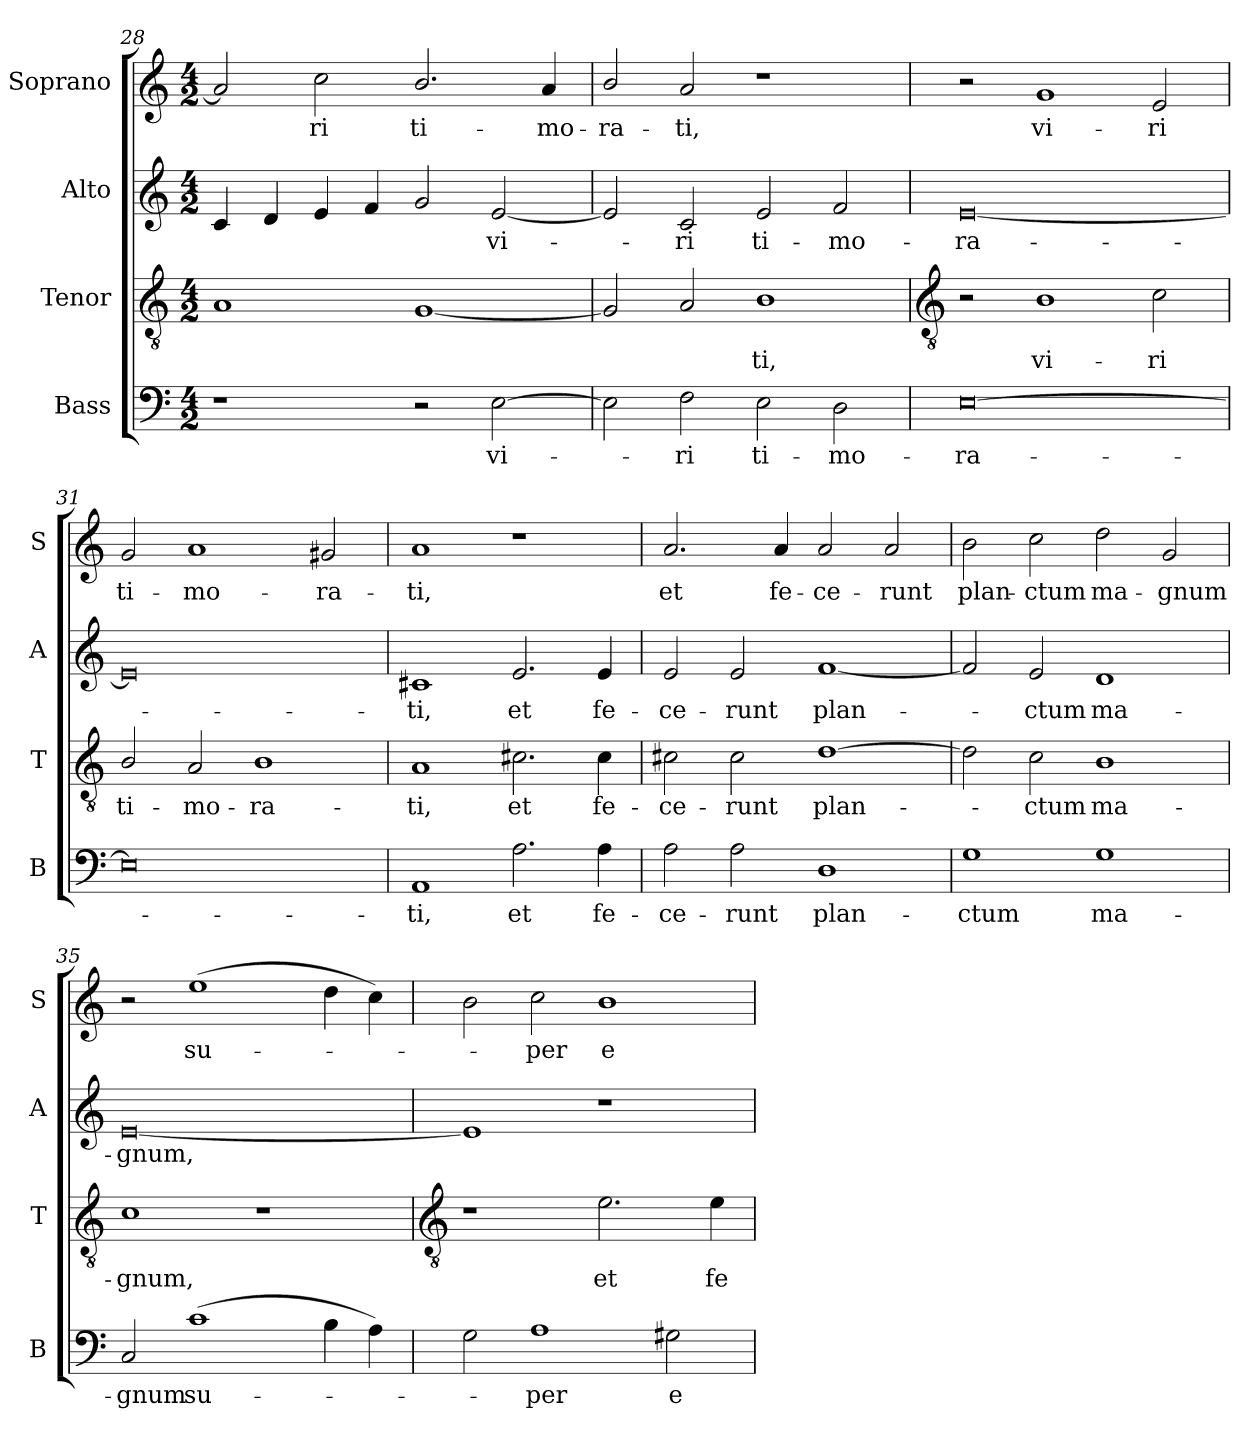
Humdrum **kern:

**kern	**text	**kern	**text	**kern	**text	**kern	**text
*part4	*part4	*part3	*part3	*part2	*part2	*part1	*part1
*staff4	*staff4	*staff3	*staff3	*staff2	*staff2	*staff1	*staff1
*I"Bass	*	*I"Tenor	*	*I"Alto	*	*I"Soprano	*
*I'B	*	*I'T	*	*I'A	*	*I'S	*
*clefF4	*	*clefGv2	*	*clefG2	*	*clefG2	*
*k[]	*	*k[]	*	*k[]	*	*k[]	*
*C:	*	*C:	*	*C:	*	*C:	*
*M4/2	*	*M4/2	*	*M4/2	*	*M4/2	*
=28	=28	=28	=28	=28	=28	=28	=28
1r	.	1A	.	4c	.	2a]	.
.	.	.	.	4d	.	.	.
!	!	!	!	!	!	!	!LO:LY:b
.	.	.	.	4e	.	2cc	ri
.	.	.	.	4f	.	.	.
!	!	!	!	!	!	!	!LO:LY:b
2r	.	[1G	.	2g	.	2.b/	ti-
!	!LO:LY:b	!	!	!	!LO:LY:b	!	!
[2E	vi-	.	.	[2e	vi-	.	.
!	!	!	!	!	!	!	!LO:LY:b
.	.	.	.	.	.	4a	-mo-
=29	=29	=29	=29	=29	=29	=29	=29
!	!	!	!	!	!	!	!LO:LY:b
2E]	.	2G]	.	2e]	.	2b/	-ra-
!	!LO:LY:b	!	!	!	!LO:LY:b	!	!LO:LY:b
2F	ri	2A	.	2c	ri	2a	-ti,
!	!LO:LY:b	!	!LO:LY:b	!	!LO:LY:b	!	!
2E	ti-	1B	ti,	2e	ti-	1r	.
!	!LO:LY:b	!	!	!	!LO:LY:b	!	!
2D	-mo-	.	.	2f	-mo-	.	.
!!LO:LB:g=z
=30	=30	=30	=30	=30	=30	=30	=30
*	*	*clefGv2	*	*	*	*	*
!	!LO:LY:b	!	!	!	!LO:LY:b	!	!
[0E	-ra-	2r	.	[0e	-ra-	2r	.
!	!	!	!LO:LY:b	!	!	!	!LO:LY:b
.	.	1B	vi-	.	.	1g	vi-
!	!	!	!LO:LY:b	!	!	!	!LO:LY:b
.	.	2c	-ri	.	.	2e	-ri
=31	=31	=31	=31	=31	=31	=31	=31
!	!	!	!LO:LY:b	!	!	!	!LO:LY:b
0E]	.	2B/	ti-	0e]	.	2g	ti-
!	!	!	!LO:LY:b	!	!	!	!LO:LY:b
.	.	2A	-mo-	.	.	1a	-mo-
!	!	!	!LO:LY:b	!	!	!	!
.	.	1B/	-ra-	.	.	.	.
!	!	!	!	!	!	!	!LO:LY:b
.	.	.	.	.	.	2g#X	-ra-
=32	=32	=32	=32	=32	=32	=32	=32
!	!LO:LY:b	!	!LO:LY:b	!	!LO:LY:b	!	!LO:LY:b
1AA	ti,	1A	-ti,	1c#X	ti,	1a	-ti,
!	!LO:LY:b	!	!LO:LY:b	!	!LO:LY:b	!	!
2.A	et	2.c#X	et	2.e	et	1r	.
!	!LO:LY:b	!	!LO:LY:b	!	!LO:LY:b	!	!
4A	fe-	4c#	fe-	4e	fe-	.	.
=33	=33	=33	=33	=33	=33	=33	=33
!	!LO:LY:b	!	!LO:LY:b	!	!LO:LY:b	!	!LO:LY:b
2A	-ce-	2c#X	-ce-	2e	-ce-	2.a	et
!	!LO:LY:b	!	!LO:LY:b	!	!LO:LY:b	!	!
2A	-runt	2c#	-runt	2e	-runt	.	.
!	!	!	!	!	!	!	!LO:LY:b
.	.	.	.	.	.	4a	fe-
!	!LO:LY:b	!	!LO:LY:b	!	!LO:LY:b	!	!LO:LY:b
1D	plan-	[1d	plan-	[1f	plan-	2a	-ce-
!	!	!	!	!	!	!	!LO:LY:b
.	.	.	.	.	.	2a	-runt
=34	=34	=34	=34	=34	=34	=34	=34
!	!LO:LY:b	!	!	!	!	!	!LO:LY:b
1G	-ctum	2d]	.	2f]	.	2b	plan-
!	!	!	!LO:LY:b	!	!LO:LY:b	!	!LO:LY:b
.	.	2c	ctum	2e	ctum	2cc	-ctum
!	!LO:LY:b	!	!LO:LY:b	!	!LO:LY:b	!	!LO:LY:b
1G	ma-	1B	ma-	1d	ma-	2dd	ma-
!	!	!	!	!	!	!	!LO:LY:b
.	.	.	.	.	.	2g	-gnum
=35	=35	=35	=35	=35	=35	=35	=35
!	!LO:LY:b	!	!LO:LY:b	!	!LO:LY:b	!	!
2C	-gnum	1c	-gnum,	[0e	-gnum,	2r	.
!	!LO:LY:b	!	!	!	!	!	!LO:LY:b
(>1c	su-	.	.	.	.	(>1ee	su-
.	.	1r	.	.	.	.	.
4B	.	.	.	.	.	4dd	.
4A)	.	.	.	.	.	4cc)	.
!!LO:LB:g=z
=36	=36	=36	=36	=36	=36	=36	=36
*	*	*clefGv2	*	*	*	*	*
2G	.	1r	.	1e]	.	2b	.
!	!LO:LY:b	!	!	!	!	!	!LO:LY:b
1A	per	.	.	.	.	2cc	per
!	!	!	!LO:LY:b	!	!	!	!LO:LY:b
.	.	2.e	et	1r	.	1b/	e-
!	!LO:LY:b	!	!	!	!	!	!
2G#X	e-	.	.	.	.	.	.
!	!	!	!LO:LY:b	!	!	!	!
.	.	4e	fe-	.	.	.	.
=	=	=	=	=	=	=	=
*-	*-	*-	*-	*-	*-	*-	*-
